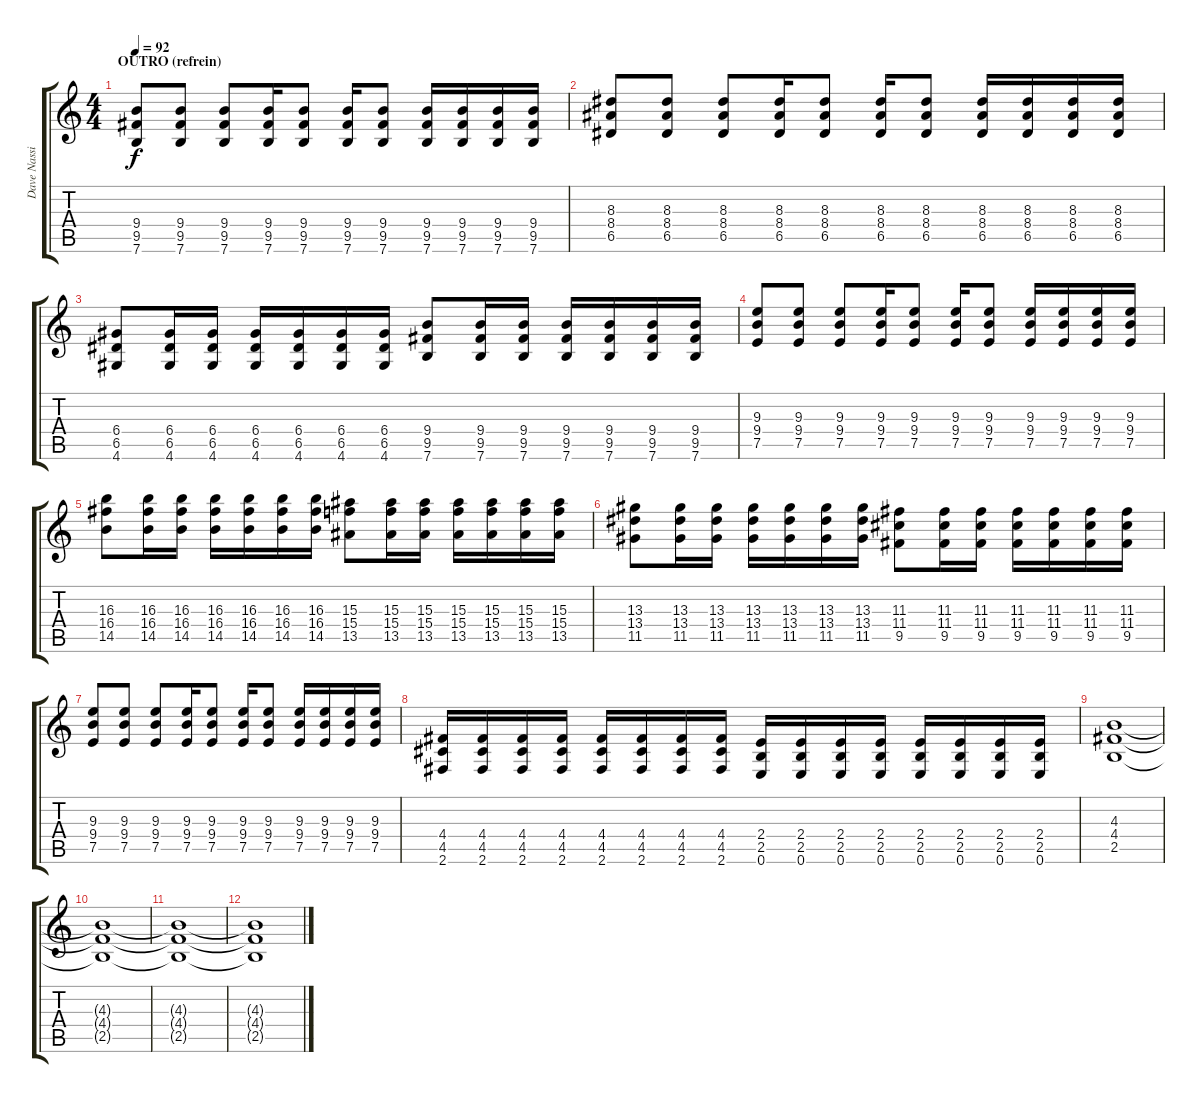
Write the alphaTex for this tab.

\track ("Dave Nassie" "Dave Nassi") {instrument distortionguitar}
\staff {score tabs}
\tuning (E4 B3 G3 D3 A2 E2) {hide}
\ts (4 4)
\section ("" "OUTRO (refrein)")
\tempo 92
\clef g2
\ks c
(9.4 9.5 7.6).8{dy f} (9.4 9.5 7.6).8 (9.4 9.5 7.6).8 (9.4 9.5 7.6).16 (9.4 9.5 7.6).8 (9.4 9.5 7.6).16 (9.4 9.5 7.6).8 (9.4 9.5 7.6).16 (9.4 9.5 7.6).16 (9.4 9.5 7.6).16 (9.4 9.5 7.6).16 |
(8.3 8.4 6.5).8 (8.3 8.4 6.5).8 (8.3 8.4 6.5).8 (8.3 8.4 6.5).16 (8.3 8.4 6.5).8 (8.3 8.4 6.5).16 (8.3 8.4 6.5).8 (8.3 8.4 6.5).16 (8.3 8.4 6.5).16 (8.3 8.4 6.5).16 (8.3 8.4 6.5).16 |
(6.4 6.5 4.6).8 (6.4 6.5 4.6).16 (6.4 6.5 4.6).16 (6.4 6.5 4.6).16 (6.4 6.5 4.6).16 (6.4 6.5 4.6).16 (6.4 6.5 4.6).16 (9.4 9.5 7.6).8 (9.4 9.5 7.6).16 (9.4 9.5 7.6).16 (9.4 9.5 7.6).16 (9.4 9.5 7.6).16 (9.4 9.5 7.6).16 (9.4 9.5 7.6).16 |
(9.3 9.4 7.5).8 (9.3 9.4 7.5).8 (9.3 9.4 7.5).8 (9.3 9.4 7.5).16 (9.3 9.4 7.5).8 (9.3 9.4 7.5).16 (9.3 9.4 7.5).8 (9.3 9.4 7.5).16 (9.3 9.4 7.5).16 (9.3 9.4 7.5).16 (9.3 9.4 7.5).16 |
(16.3 16.4 14.5).8 (16.3 16.4 14.5).16 (16.3 16.4 14.5).16 (16.3 16.4 14.5).16 (16.3 16.4 14.5).16 (16.3 16.4 14.5).16 (16.3 16.4 14.5).16 (15.3 15.4 13.5).8 (15.3 15.4 13.5).16 (15.3 15.4 13.5).16 (15.3 15.4 13.5).16 (15.3 15.4 13.5).16 (15.3 15.4 13.5).16 (15.3 15.4 13.5).16 |
(13.3 13.4 11.5).8 (13.3 13.4 11.5).16 (13.3 13.4 11.5).16 (13.3 13.4 11.5).16 (13.3 13.4 11.5).16 (13.3 13.4 11.5).16 (13.3 13.4 11.5).16 (11.3 11.4 9.5).8 (11.3 11.4 9.5).16 (11.3 11.4 9.5).16 (11.3 11.4 9.5).16 (11.3 11.4 9.5).16 (11.3 11.4 9.5).16 (11.3 11.4 9.5).16 |
(9.3 9.4 7.5).8 (9.3 9.4 7.5).8 (9.3 9.4 7.5).8 (9.3 9.4 7.5).16 (9.3 9.4 7.5).8 (9.3 9.4 7.5).16 (9.3 9.4 7.5).8 (9.3 9.4 7.5).16 (9.3 9.4 7.5).16 (9.3 9.4 7.5).16 (9.3 9.4 7.5).16 |
(4.4 4.5 2.6).16 (4.4 4.5 2.6).16 (4.4 4.5 2.6).16 (4.4 4.5 2.6).16 (4.4 4.5 2.6).16 (4.4 4.5 2.6).16 (4.4 4.5 2.6).16 (4.4 4.5 2.6).16 (2.4 2.5 0.6).16 (2.4 2.5 0.6).16 (2.4 2.5 0.6).16 (2.4 2.5 0.6).16 (2.4 2.5 0.6).16 (2.4 2.5 0.6).16 (2.4 2.5 0.6).16 (2.4 2.5 0.6).16 |
(4.3 4.4 2.5).1 |
(4.3{t} 4.4{t} 2.5{t}).1 |
(4.3{t} 4.4{t} 2.5{t}).1 |
(4.3{t} 4.4{t} 2.5{t}).1
